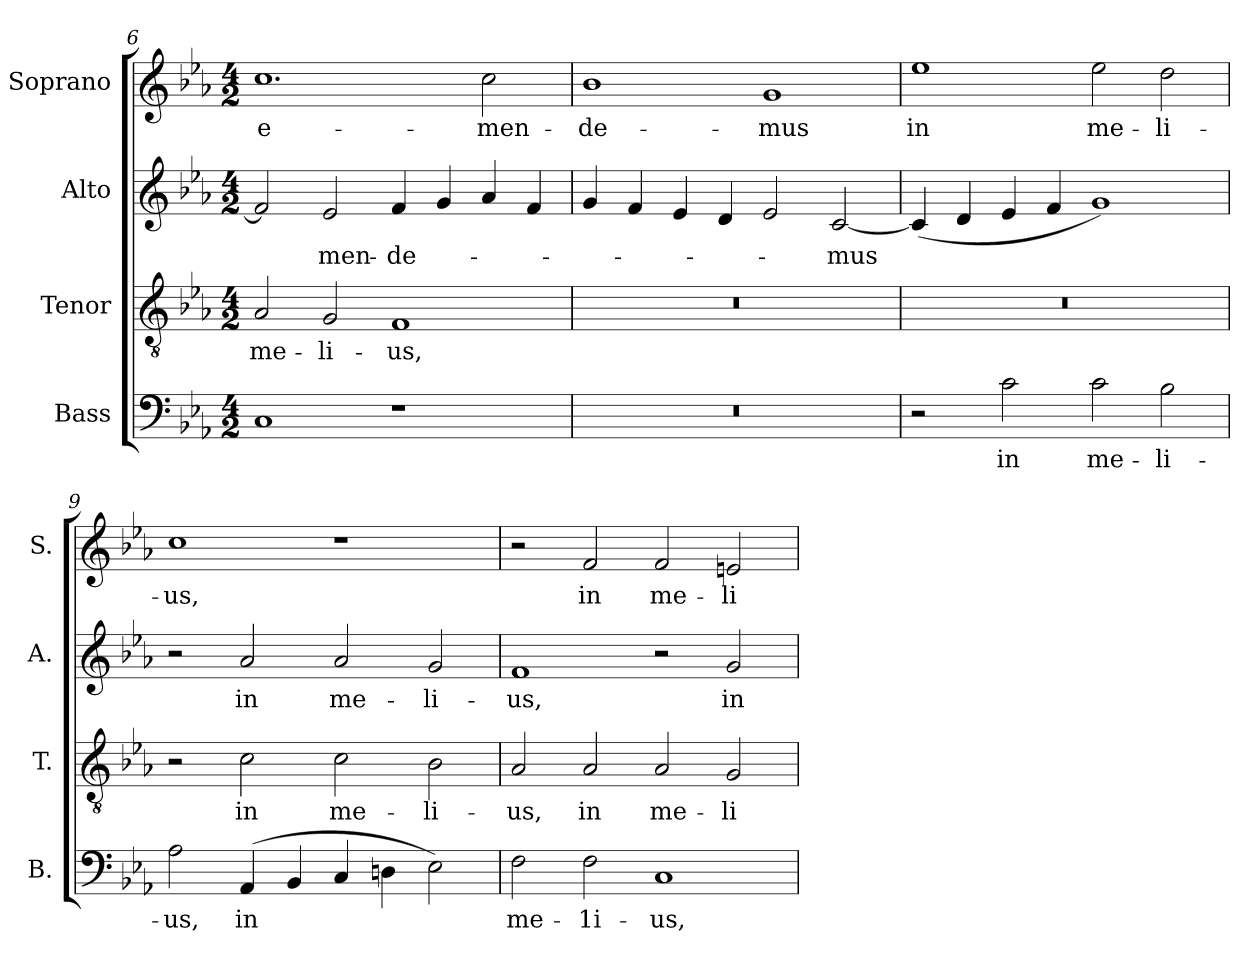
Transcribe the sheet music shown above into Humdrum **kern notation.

**kern	**text	**kern	**text	**kern	**text	**kern	**text
*part4	*part4	*part3	*part3	*part2	*part2	*part1	*part1
*staff4	*staff4	*staff3	*staff3	*staff2	*staff2	*staff1	*staff1
*I"Bass	*	*I"Tenor	*	*I"Alto	*	*I"Soprano	*
*I'B.	*	*I'T.	*	*I'A.	*	*I'S.	*
*clefF4	*	*clefGv2	*	*clefG2	*	*clefG2	*
*	*	*ITrd7c12	*	*	*	*	*
*k[b-e-a-]	*	*k[b-e-a-]	*	*k[b-e-a-]	*	*k[b-e-a-]	*
*E-:	*	*E-:	*	*E-:	*	*E-:	*
*M4/2	*	*M4/2	*	*M4/2	*	*M4/2	*
=6	=6	=6	=6	=6	=6	=6	=6
!	!	!	!LO:LY:b:color=#000000	!	!	!	!
!	!	!	!	!	!	!	!LO:LY:b:color=#000000
1Ci	.	2AA-i/	me-	2fi/]	.	1.cci	e-
!	!	!	!LO:LY:b:color=#000000	!	!	!	!
!	!	!	!	!	!LO:LY:b:color=#000000	!	!
.	.	2GGi/	-li-	2e-i/	-men-	.	.
!	!	!	!LO:LY:b:color=#000000	!	!	!	!
!	!	!	!	!	!LO:LY:b:color=#000000	!	!
1r	.	1FFi	-us,	4fi/	-de-	.	.
.	.	.	.	4gi/	.	.	.
!	!	!	!	!	!	!	!LO:LY:b:color=#000000
.	.	.	.	4a-i/	.	2cci\	-men-
.	.	.	.	4fi/	.	.	.
=7	=7	=7	=7	=7	=7	=7	=7
!LO:N:vis=1	!	!LO:N:vis=1	!	!	!	!	!
!	!	!	!	!	!	!	!LO:LY:b:color=#000000
0r	.	0r	.	4gi/	.	1b-i	-de-
.	.	.	.	4fi/	.	.	.
.	.	.	.	4e-i/	.	.	.
.	.	.	.	4di/	.	.	.
!	!	!	!	!	!	!	!LO:LY:b:color=#000000
.	.	.	.	2e-i/	.	1gi	-mus
!	!	!	!	!	!LO:LY:b:color=#000000	!	!
.	.	.	.	[2ci/	-mus	.	.
!!LO:LB:g=z
=8	=8	=8	=8	=8	=8	=8	=8
!	!	!LO:N:vis=1	!	!	!	!	!
!	!	!	!	!	!	!	!LO:LY:b:color=#000000
2r	.	0r	.	(4ci/]	.	1ee-i	in
.	.	.	.	4di/	.	.	.
!	!LO:LY:b:color=#000000	!	!	!	!	!	!
2ci\	in	.	.	4e-i/	.	.	.
.	.	.	.	4fi/	.	.	.
!	!LO:LY:b:color=#000000	!	!	!	!	!	!
!	!	!	!	!	!	!	!LO:LY:b:color=#000000
2ci\	me-	.	.	1gi)	.	2ee-i\	me-
!	!LO:LY:b:color=#000000	!	!	!	!	!	!
!	!	!	!	!	!	!	!LO:LY:b:color=#000000
2B-i\	-li-	.	.	.	.	2ddi\	-li-
=9	=9	=9	=9	=9	=9	=9	=9
!	!LO:LY:b:color=#000000	!	!	!	!	!	!
!	!	!	!	!	!	!	!LO:LY:b:color=#000000
2A-i\	-us,	2r	.	2r	.	1cci	-us,
!	!LO:LY:b:color=#000000	!	!	!	!	!	!
!	!	!	!LO:LY:b:color=#000000	!	!	!	!
!	!	!	!	!	!LO:LY:b:color=#000000	!	!
(4AA-i/	in	2Ci\	in	2a-i/	in	.	.
4BB-i/	.	.	.	.	.	.	.
!	!	!	!LO:LY:b:color=#000000	!	!	!	!
!	!	!	!	!	!LO:LY:b:color=#000000	!	!
4Ci/	.	2Ci\	me-	2a-i/	me-	1r	.
4Dni\	.	.	.	.	.	.	.
!	!	!	!LO:LY:b:color=#000000	!	!	!	!
!	!	!	!	!	!LO:LY:b:color=#000000	!	!
2E-i\)	.	2BB-i\	-li-	2gi/	-li-	.	.
=10	=10	=10	=10	=10	=10	=10	=10
!	!LO:LY:b:color=#000000	!	!	!	!	!	!
!	!	!	!LO:LY:b:color=#000000	!	!	!	!
!	!	!	!	!	!LO:LY:b:color=#000000	!	!
2Fi\	me-	2AA-i/	-us,	1fi	-us,	2r	.
!	!LO:LY:b:color=#000000	!	!	!	!	!	!
!	!	!	!LO:LY:b:color=#000000	!	!	!	!
!	!	!	!	!	!	!	!LO:LY:b:color=#000000
2Fi\	-1i-	2AA-i/	in	.	.	2fi/	in
!	!LO:LY:b:color=#000000	!	!	!	!	!	!
!	!	!	!LO:LY:b:color=#000000	!	!	!	!
!	!	!	!	!	!	!	!LO:LY:b:color=#000000
1Ci	-us,	2AA-i/	me-	2r	.	2fi/	me-
!	!	!	!LO:LY:b:color=#000000	!	!	!	!
!	!	!	!	!	!LO:LY:b:color=#000000	!	!
!	!	!	!	!	!	!	!LO:LY:b:color=#000000
.	.	2GGi/	-li-	2gi/	in	2eni/	-li-
=	=	=	=	=	=	=	=
*-	*-	*-	*-	*-	*-	*-	*-
